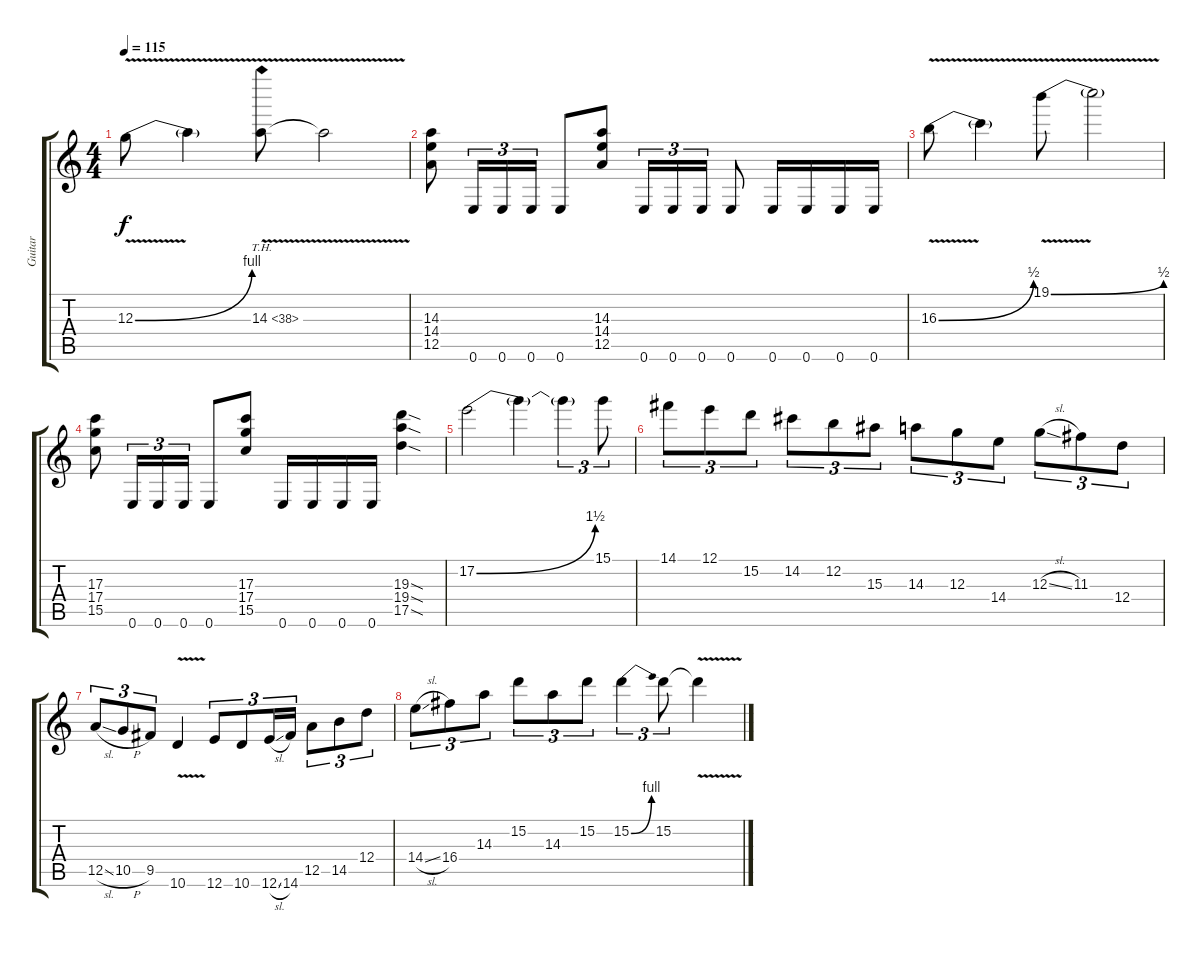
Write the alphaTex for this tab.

\track ("Guitar" "Guitar") {instrument distortionguitar}
\staff {score tabs}
\tuning (E4 B3 G3 D3 A2 E2) {hide}
\ts (4 4)
\tempo 115
\clef g2
\ks c
12.3{be (bend 0 0 60 4) v}.8{dy f} 12.3{t}.4 14.3{th 24 v}.8 14.3{t}.2 |
(14.3 14.4 12.5).8 0.6.16{tu (3 2)} 0.6.16{tu (3 2)} 0.6.16{tu (3 2)} 0.6.8 (14.3 14.4 12.5).8 0.6.16{tu (3 2)} 0.6.16{tu (3 2)} 0.6.16{tu (3 2)} 0.6.8 0.6.16 0.6.16 0.6.16 0.6.16 |
16.3{be (bend 0 0 60 2) v}.8 16.3{t}.4 19.1{be (bend 0 0 60 2) v}.8 19.1{t}.2 |
(17.3 17.4 15.5).8 0.6.16{tu (3 2)} 0.6.16{tu (3 2)} 0.6.16{tu (3 2)} 0.6.8 (17.3 17.4 15.5).8 0.6.16 0.6.16 0.6.16 0.6.16 (19.3{sod} 19.4{sod} 17.5{sod}).4 |
17.2{be (bend 0 0 60 6)}.2 17.2{t}.4 17.2{t}.4{tu (3 2)} 15.1.8{tu (3 2)} |
14.1.8{tu (3 2)} 12.1.8{tu (3 2)} 15.2.8{tu (3 2)} 14.2.8{tu (3 2)} 12.2.8{tu (3 2)} 15.3.8{tu (3 2)} 14.3.8{tu (3 2)} 12.3.8{tu (3 2)} 14.4.8{tu (3 2)} 12.3{sl}.8{tu (3 2)} 11.3.8{tu (3 2)} 12.4.8{tu (3 2)} |
12.5{sl}.8{tu (3 2)} 10.5{h}.8{tu (3 2)} 9.5.8{tu (3 2)} 10.6{v}.4 12.6.8{tu (3 2)} 10.6.8{tu (3 2)} 12.6{sl}.16{tu (3 2)} 14.6.16{tu (3 2)} 12.5.8{tu (3 2)} 14.5.8{tu (3 2)} 12.4.8{tu (3 2)} |
14.4{sl}.8{tu (3 2)} 16.4.8{tu (3 2)} 14.3.8{tu (3 2)} 15.2.8{tu (3 2)} 14.3.8{tu (3 2)} 15.2.8{tu (3 2)} 15.2{be (bend 0 0 60 4)}.4{tu (3 2)} 15.2.8{tu (3 2)} 15.2{v t}.4
